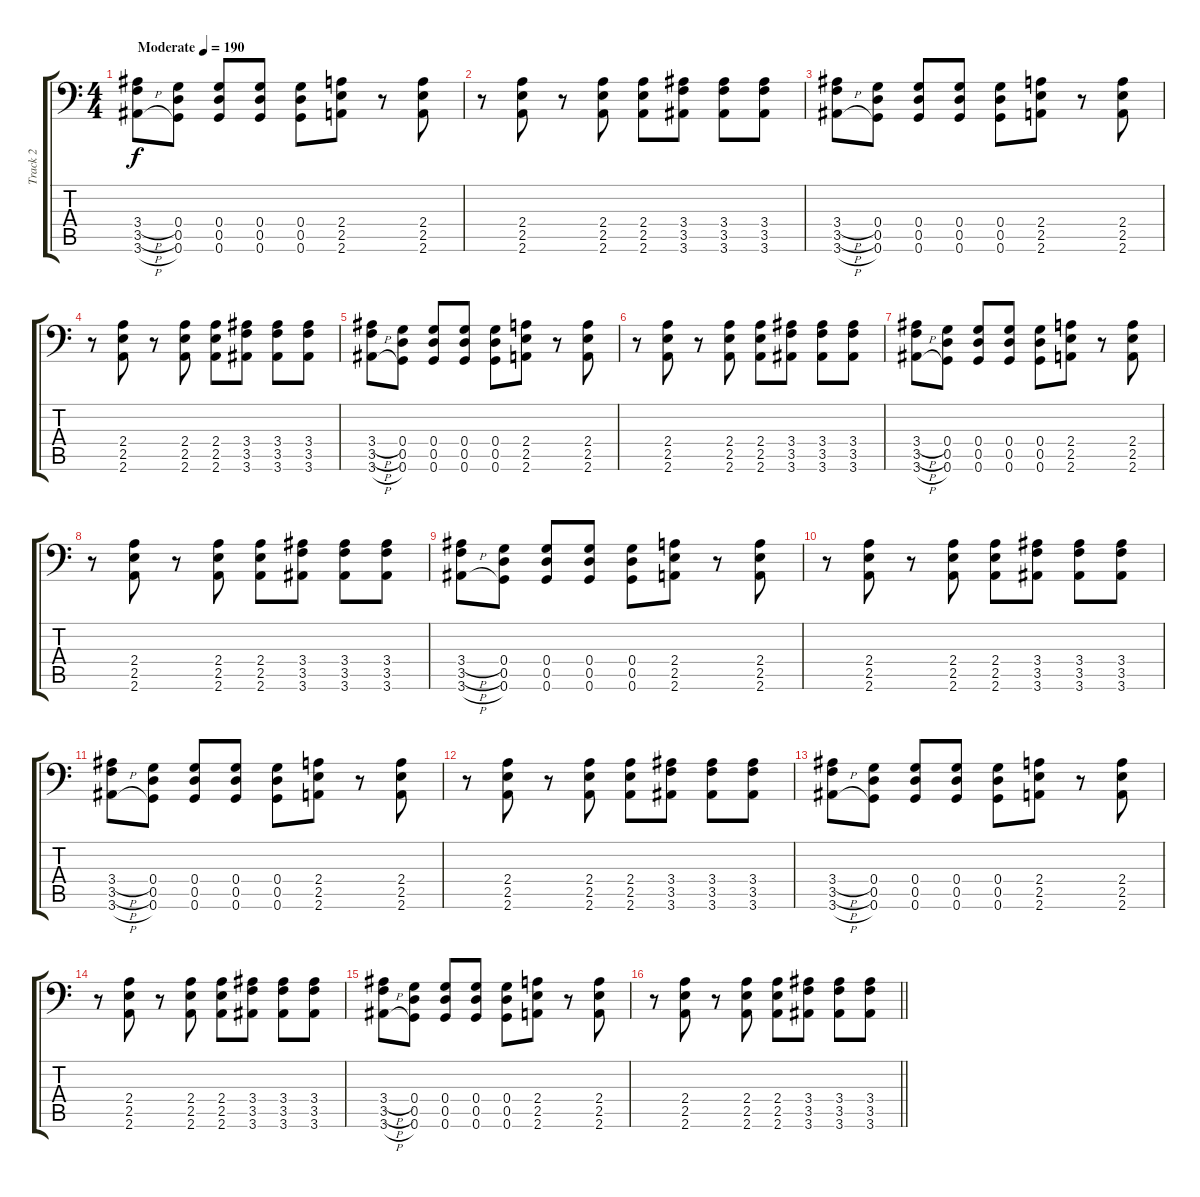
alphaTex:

\track ("Track 2" "Track 2") {instrument overdrivenguitar}
\staff {score tabs}
\tuning (A3 F3 C3 G2 D2 G1) {hide}
\ts (4 4)
\tempo (190 "Moderate")
\clef f4
\ks c
(3.4{h} 3.5{h} 3.6{h}).8{dy f volume 9 instrument overdrivenguitar} (0.4 0.5 0.6).8 (0.4 0.5 0.6).8 (0.4 0.5 0.6).8 (0.4 0.5 0.6).8 (2.4 2.5 2.6).8 r.8 (2.4 2.5 2.6).8 |
r.8 (2.4 2.5 2.6).8 r.8 (2.4 2.5 2.6).8 (2.4 2.5 2.6).8 (3.4 3.5 3.6).8 (3.4 3.5 3.6).8 (3.4 3.5 3.6).8 |
(3.4{h} 3.5{h} 3.6{h}).8 (0.4 0.5 0.6).8 (0.4 0.5 0.6).8 (0.4 0.5 0.6).8 (0.4 0.5 0.6).8 (2.4 2.5 2.6).8 r.8 (2.4 2.5 2.6).8 |
r.8 (2.4 2.5 2.6).8 r.8 (2.4 2.5 2.6).8 (2.4 2.5 2.6).8 (3.4 3.5 3.6).8 (3.4 3.5 3.6).8 (3.4 3.5 3.6).8 |
(3.4{h} 3.5{h} 3.6{h}).8 (0.4 0.5 0.6).8 (0.4 0.5 0.6).8 (0.4 0.5 0.6).8 (0.4 0.5 0.6).8 (2.4 2.5 2.6).8 r.8 (2.4 2.5 2.6).8 |
r.8 (2.4 2.5 2.6).8 r.8 (2.4 2.5 2.6).8 (2.4 2.5 2.6).8 (3.4 3.5 3.6).8 (3.4 3.5 3.6).8 (3.4 3.5 3.6).8 |
(3.4{h} 3.5{h} 3.6{h}).8 (0.4 0.5 0.6).8 (0.4 0.5 0.6).8 (0.4 0.5 0.6).8 (0.4 0.5 0.6).8 (2.4 2.5 2.6).8 r.8 (2.4 2.5 2.6).8 |
r.8 (2.4 2.5 2.6).8 r.8 (2.4 2.5 2.6).8 (2.4 2.5 2.6).8 (3.4 3.5 3.6).8 (3.4 3.5 3.6).8 (3.4 3.5 3.6).8 |
(3.4{h} 3.5{h} 3.6{h}).8{volume 13} (0.4 0.5 0.6).8 (0.4 0.5 0.6).8 (0.4 0.5 0.6).8 (0.4 0.5 0.6).8 (2.4 2.5 2.6).8 r.8 (2.4 2.5 2.6).8 |
r.8 (2.4 2.5 2.6).8 r.8 (2.4 2.5 2.6).8 (2.4 2.5 2.6).8 (3.4 3.5 3.6).8 (3.4 3.5 3.6).8 (3.4 3.5 3.6).8 |
(3.4{h} 3.5{h} 3.6{h}).8 (0.4 0.5 0.6).8 (0.4 0.5 0.6).8 (0.4 0.5 0.6).8 (0.4 0.5 0.6).8 (2.4 2.5 2.6).8 r.8 (2.4 2.5 2.6).8 |
r.8 (2.4 2.5 2.6).8 r.8 (2.4 2.5 2.6).8 (2.4 2.5 2.6).8 (3.4 3.5 3.6).8 (3.4 3.5 3.6).8 (3.4 3.5 3.6).8 |
(3.4{h} 3.5{h} 3.6{h}).8 (0.4 0.5 0.6).8 (0.4 0.5 0.6).8 (0.4 0.5 0.6).8 (0.4 0.5 0.6).8 (2.4 2.5 2.6).8 r.8 (2.4 2.5 2.6).8 |
r.8 (2.4 2.5 2.6).8 r.8 (2.4 2.5 2.6).8 (2.4 2.5 2.6).8 (3.4 3.5 3.6).8 (3.4 3.5 3.6).8 (3.4 3.5 3.6).8 |
(3.4{h} 3.5{h} 3.6{h}).8 (0.4 0.5 0.6).8 (0.4 0.5 0.6).8 (0.4 0.5 0.6).8 (0.4 0.5 0.6).8 (2.4 2.5 2.6).8 r.8 (2.4 2.5 2.6).8 |
\barLineRight lightlight
r.8 (2.4 2.5 2.6).8 r.8 (2.4 2.5 2.6).8 (2.4 2.5 2.6).8 (3.4 3.5 3.6).8 (3.4 3.5 3.6).8 (3.4 3.5 3.6).8
